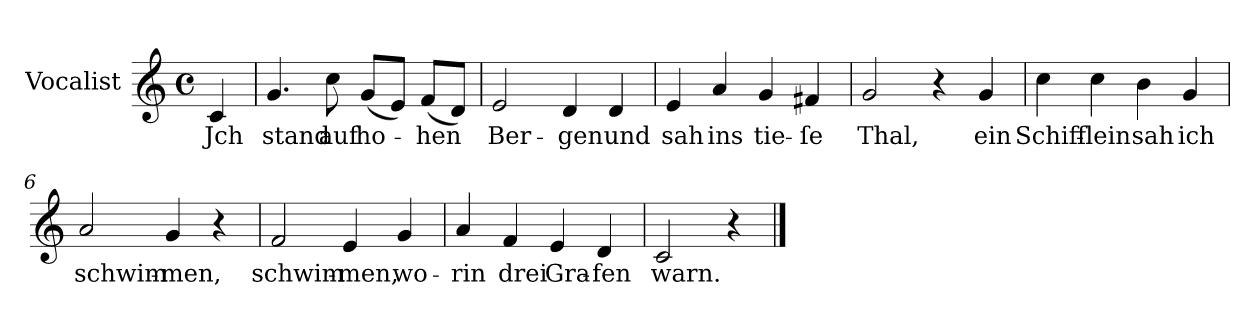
**kern	**text
*part1	*part1
*staff1	*staff1
*I"Vocalist	*
*k[]	*
*C:	*
*M4/4	*
*met(c)	*
=	=
4c	Jch
=1	=1
4.g	stand
8cc	auf
(8gL	ho-
8eJ)	.
(8fL	-hen
8dJ)	.
=2	=2
2e	Ber-
4d	-gen
4d	und
=3	=3
4e	sah
4a	ins
4g	tie-
4f#X	-ſe
=4	=4
2g	Thal,
4r	.
4g	ein
=5	=5
4cc	Schiff-
4cc	-lein
4b	sah
4g	ich
=6	=6
2a	schwim-
4g	-men,
4r	.
=7	=7
2f	schwim-
4e	-men,
4g	wo-
=8	=8
4a	-rin
4f	drei
4e	Gra-
4d	-fen
=9	=9
2c	warn.
4r	.
==	==
*-	*-
